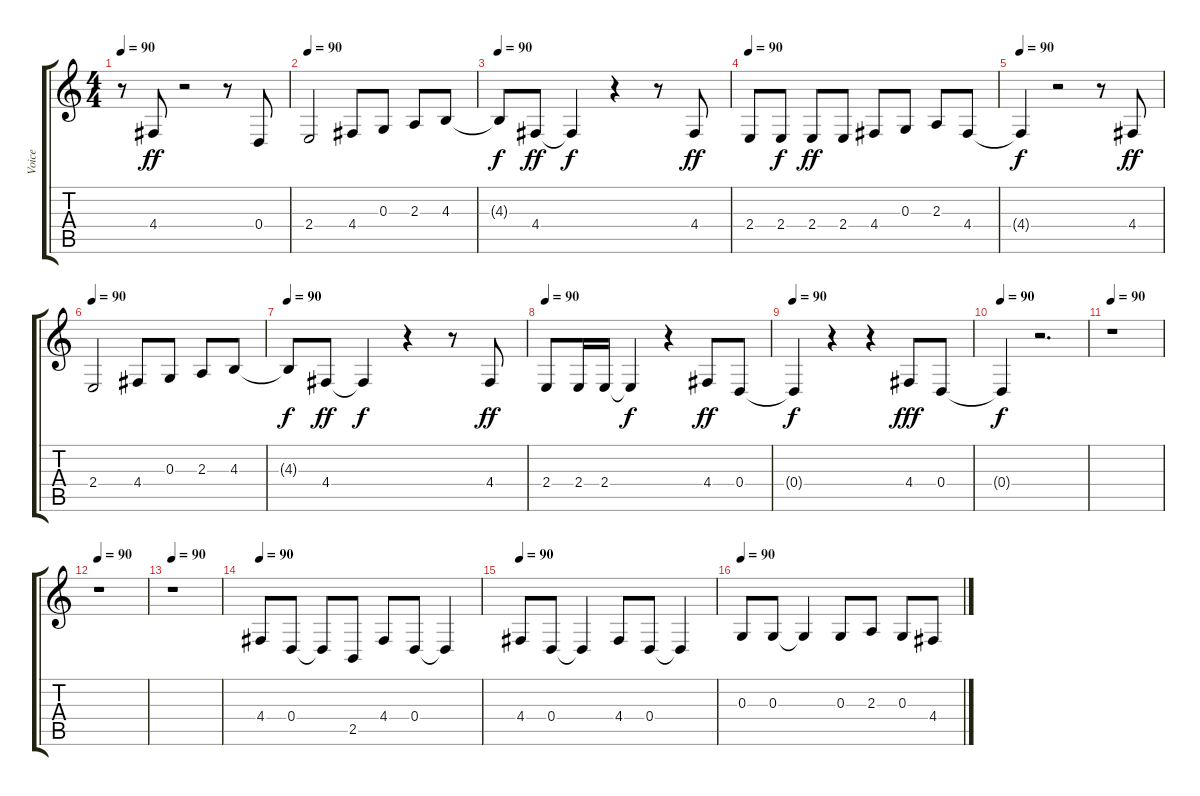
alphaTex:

\track ("Voice" "Voice") {instrument bassoon}
\staff {score tabs}
\tuning (E4 B3 G3 D3 A2 E2) {hide}
\ts (4 4)
\tempo 90
\clef g2
\ks c
r.8{dy ff} 4.4.8 r.2 r.8 0.4.8 |
\tempo 90
2.4.2 4.4.8 0.3.8 2.3.8 4.3.8 |
\tempo 90
4.3{t}.8{dy f} 4.4.8{dy ff} 4.4{t}.4{dy f} r.4 r.8 4.4.8{dy ff} |
\tempo 90
2.4.8 2.4.8{dy f} 2.4.8{dy ff} 2.4.8 4.4.8 0.3.8 2.3.8 4.4.8 |
\tempo 90
4.4{t}.4{dy f} r.2 r.8 4.4.8{dy ff} |
\tempo 90
2.4.2 4.4.8 0.3.8 2.3.8 4.3.8 |
\tempo 90
4.3{t}.8{dy f} 4.4.8{dy ff} 4.4{t}.4{dy f} r.4 r.8 4.4.8{dy ff} |
\tempo 90
2.4.8 2.4.16 2.4.16 2.4{t}.4{dy f} r.4 4.4.8{dy ff} 0.4.8 |
\tempo 90
0.4{t}.4{dy f} r.4 r.4 4.4.8{dy fff} 0.4.8 |
\tempo 90
0.4{t}.4{dy f} r.2{d} |
\tempo 90
r.1 |
\tempo 90
r.1 |
\tempo 90
r.1 |
\tempo 90
4.4.8{volume 12 balance 0} 0.4.8 0.4{t}.8 2.5.8 4.4.8 0.4.8 0.4{t}.4 |
\tempo 90
4.4.8{volume 12 balance 0} 0.4.8 0.4{t}.4 4.4.8 0.4.8 0.4{t}.4 |
\tempo 90
0.3.8{volume 12 balance 0} 0.3.8 0.3{t}.4 0.3.8 2.3.8 0.3.8 4.4.8
